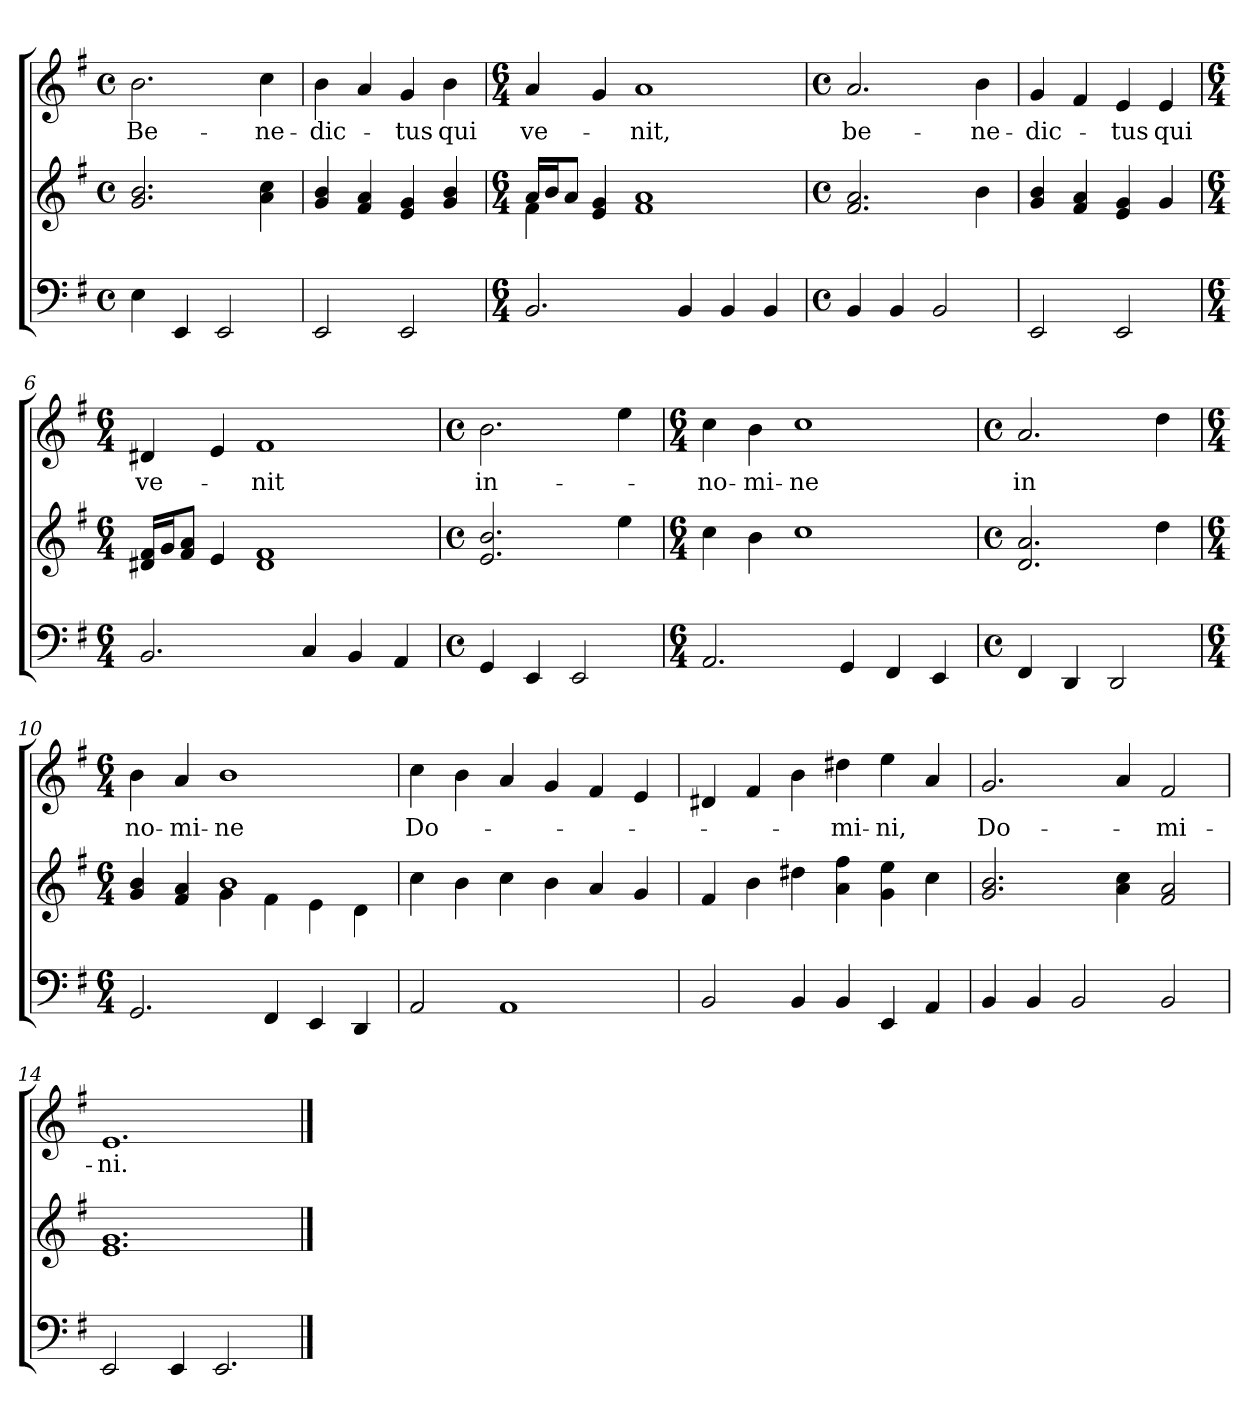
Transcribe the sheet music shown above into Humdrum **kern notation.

**kern	**kern	**kern	**text
*part2	*part2	*part1	*part1
*staff3	*staff2	*staff1	*staff1
*clefF4	*clefG2	*clefG2	*
*k[f#]	*k[f#]	*k[f#]	*
*e:	*e:	*e:	*
*M4/4	*M4/4	*M4/4	*
*met(c)	*met(c)	*met(c)	*
=1	=1	=1	=1
4E\	2.g/ 2.b/	2.b\	Be-
4EE/	.	.	.
2EE/	.	.	.
.	4a\ 4cc\	4cc\	-ne-
=2	=2	=2	=2
2EE/	4g/ 4b/	4b\	-dic-
.	4f#/ 4a/	4a/	.
2EE/	4e/ 4g/	4g/	-tus
.	4g/ 4b/	4b\	qui
=3	=3	=3	=3
*M6/4	*M6/4	*M6/4	*
*	*^	*	*
2.BB/	16a/LL	4f#\	4a/	ve-
.	16b/J	.	.	.
.	8a/J	.	.	.
.	4e/ 4g/	4ryy	4g/	.
.	1f# 1a	1cyy	1a	-nit,
4BB/	.	.	.	.
4BB/	.	.	.	.
4BB/	.	.	.	.
*	*v	*v	*	*
=4	=4	=4	=4
*M4/4	*M4/4	*M4/4	*
*met(c)	*met(c)	*met(c)	*
4BB/	2.f#/ 2.a/	2.a/	be-
4BB/	.	.	.
2BB/	.	.	.
.	4b\	4b\	-ne-
!!LO:LB:g=z
=5	=5	=5	=5
2EE/	4g/ 4b/	4g/	-dic-
.	4f#/ 4a/	4f#/	.
2EE/	4e/ 4g/	4e/	-tus
.	4g/	4e/	qui
=6	=6	=6	=6
*M6/4	*M6/4	*M6/4	*
2.BB/	16d#X/ 16f#/LL	4d#X/	ve-
.	16g/J	.	.
.	8f#/ 8a/J	.	.
.	4e/	4e/	.
.	1d# 1f#	1f#	-nit
4C/	.	.	.
4BB/	.	.	.
4AA/	.	.	.
=7	=7	=7	=7
*M4/4	*M4/4	*M4/4	*
*met(c)	*met(c)	*met(c)	*
4GG/	2.e/ 2.b/	2.b\	in-
4EE/	.	.	.
2EE/	.	.	.
.	4ee\	4ee\	.
=8	=8	=8	=8
*M6/4	*M6/4	*M6/4	*
2.AA/	4cc\	4cc\	-no-
.	4b\	4b\	-mi-
.	1cc	1cc	-ne
4GG/	.	.	.
4FF#/	.	.	.
4EE/	.	.	.
!!LO:LB:g=z
=9	=9	=9	=9
*M4/4	*M4/4	*M4/4	*
*met(c)	*met(c)	*met(c)	*
4FF#/	2.d/ 2.a/	2.a/	in
4DD/	.	.	.
2DD/	.	.	.
.	4dd\	4dd\	.
=10	=10	=10	=10
*M6/4	*M6/4	*M6/4	*
*	*^	*	*
2.GG/	4g/ 4b/	2ryy	4b\	no-
.	4f#/ 4a/	.	4a/	-mi-
.	1b	4g\	1b	-ne
4FF#/	.	4f#\	.	.
4EE/	.	4e\	.	.
4DD/	.	4d\	.	.
*	*v	*v	*	*
=11	=11	=11	=11
2AA/	4cc\	4cc\	Do-
.	4b\	4b\	.
1AA	4cc\	4a/	.
.	4b\	4g/	.
.	4a/	4f#/	.
.	4g/	4e/	.
!!LO:LB:g=z
=12	=12	=12	=12
2BB/	4f#/	4d#X/	.
.	4b\	4f#/	.
4BB/	4dd#X\	4b\	.
4BB/	4a\ 4ff#\	4dd#X\	-mi-
4EE/	4g\ 4ee\	4ee\	-ni,
4AA/	4cc\	4a/	.
=13	=13	=13	=13
4BB/	2.g/ 2.b/	2.g/	Do-
4BB/	.	.	.
2BB/	.	.	.
.	4a\ 4cc\	4a/	.
2BB/	2f#/ 2a/	2f#/	-mi-
=14	=14	=14	=14
2EE/	1.e 1.g	1.e	-ni.
4EE/	.	.	.
2.EE/	.	.	.
==	==	==	==
*-	*-	*-	*-
